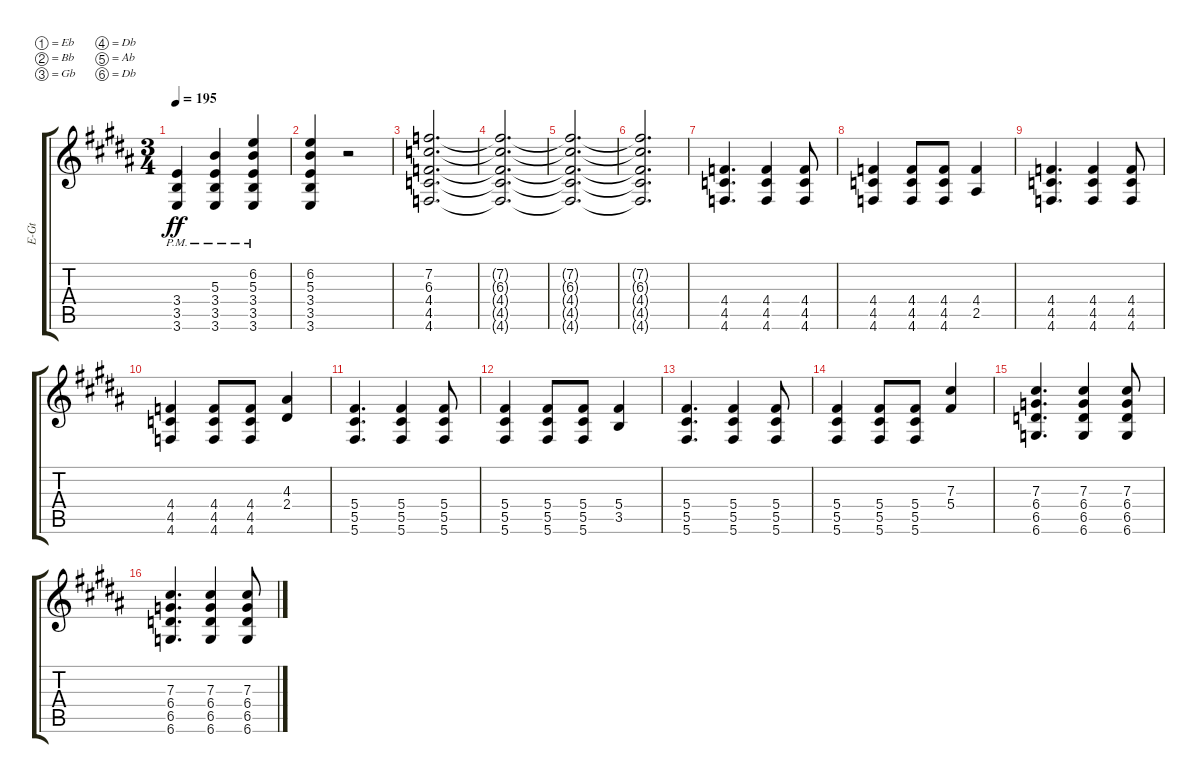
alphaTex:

\bracketExtendMode groupsimilarinstruments
\otherSystemsTrackNameOrientation horizontal
\track ("Electric Guitar 2" "E-Gt") {instrument distortionguitar}
\staff {score tabs}
\tuning (Eb4 Bb3 Gb3 Db3 Ab2 Db2)
\ts (3 4)
\tempo 195
\clef g2
\ks b
(3.6{pm acc forcenatural} 3.5{pm acc forcenatural} 3.4{pm acc forcenatural}).4{dy ff beam Up} (3.4{pm acc forcenatural} 3.5{pm acc forcenatural} 3.6{pm acc forcenatural} 5.3{acc forcenatural}).4{beam Up} (3.6{pm acc forcenatural} 3.5{pm acc forcenatural} 3.4{pm acc forcenatural} 5.3{acc forcenatural} 6.2{acc forcenatural}).4{beam Up} |
(3.4{acc forcenatural} 3.5{acc forcenatural} 3.6{acc forcenatural} 6.2{acc forcenatural} 5.3{acc forcenatural}).4{beam Up} r.2{beam Up} |
(4.6{acc b} 4.5{acc b} 4.4{acc b} 6.3{acc b} 7.2{acc b}).2{d beam Up} |
(4.4{t acc b} 4.6{t acc b} 4.5{t acc b} 6.3{t acc b} 7.2{t acc b}).2{d beam Up} |
(4.6{t acc b} 4.5{t acc b} 4.4{t acc b} 6.3{t acc b} 7.2{t acc b}).2{d beam Up} |
(7.2{t acc b} 6.3{t acc b} 4.4{t acc b} 4.5{t acc b} 4.6{t acc b}).2{d beam Up} |
(4.6{acc b} 4.5{acc b} 4.4{acc b}).4{d beam Up} (4.6{acc b} 4.5{acc b} 4.4{acc b}).4{beam Up} (4.6{acc b} 4.5{acc b} 4.4{acc b}).8{beam Up} |
(4.4{acc b} 4.6{acc b} 4.5{acc b}).4{beam Up} (4.6{acc b} 4.5{acc b} 4.4{acc b}).8{beam Up} (4.4{acc b} 4.5{acc b} 4.6{acc b}).8{beam Up} (2.5{acc forcenatural} 4.4{acc b}).4{beam Up} |
(4.6{acc b} 4.5{acc b} 4.4{acc b}).4{d beam Up} (4.6{acc b} 4.5{acc b} 4.4{acc b}).4{beam Up} (4.6{acc b} 4.5{acc b} 4.4{acc b}).8{beam Up} |
(4.4{acc b} 4.6{acc b} 4.5{acc b}).4{beam Up} (4.6{acc b} 4.5{acc b} 4.4{acc b}).8{beam Up} (4.4{acc b} 4.5{acc b} 4.6{acc b}).8{beam Up} (4.3{acc forcenatural} 2.4{acc forcenatural}).4{beam Up} |
(5.6{acc forcenatural} 5.5{acc forcenatural} 5.4{acc forcenatural}).4{d beam Up} (5.6{acc forcenatural} 5.5{acc forcenatural} 5.4{acc forcenatural}).4{beam Up} (5.6{acc forcenatural} 5.5{acc forcenatural} 5.4{acc forcenatural}).8{beam Up} |
(5.4{acc forcenatural} 5.6{acc forcenatural} 5.5{acc forcenatural}).4{beam Up} (5.6{acc forcenatural} 5.5{acc forcenatural} 5.4{acc forcenatural}).8{beam Up} (5.4{acc forcenatural} 5.5{acc forcenatural} 5.6{acc forcenatural}).8{beam Up} (3.5{acc forcenatural} 5.4{acc forcenatural}).4{beam Up} |
(5.6{acc forcenatural} 5.5{acc forcenatural} 5.4{acc forcenatural}).4{d beam Up} (5.6{acc forcenatural} 5.5{acc forcenatural} 5.4{acc forcenatural}).4{beam Up} (5.6{acc forcenatural} 5.5{acc forcenatural} 5.4{acc forcenatural}).8{beam Up} |
(5.4{acc forcenatural} 5.6{acc forcenatural} 5.5{acc forcenatural}).4{beam Up} (5.6{acc forcenatural} 5.5{acc forcenatural} 5.4{acc forcenatural}).8{beam Up} (5.4{acc forcenatural} 5.5{acc forcenatural} 5.6{acc forcenatural}).8{beam Up} (7.3{acc forcenatural} 5.4{acc forcenatural}).4{beam Up} |
(6.6{acc b} 6.5{acc b} 6.4{acc b} 7.3{acc forcenatural}).4{d beam Up} (7.3{acc forcenatural} 6.4{acc b} 6.5{acc b} 6.6{acc b}).4{beam Up} (6.6{acc b} 6.5{acc b} 6.4{acc b} 7.3{acc forcenatural}).8{beam Up} |
(6.6{acc b} 6.5{acc b} 6.4{acc b} 7.3{acc forcenatural}).4{d beam Up} (7.3{acc forcenatural} 6.4{acc b} 6.5{acc b} 6.6{acc b}).4{beam Up} (6.6{acc b} 6.5{acc b} 6.4{acc b} 7.3{acc forcenatural}).8{beam Up}
